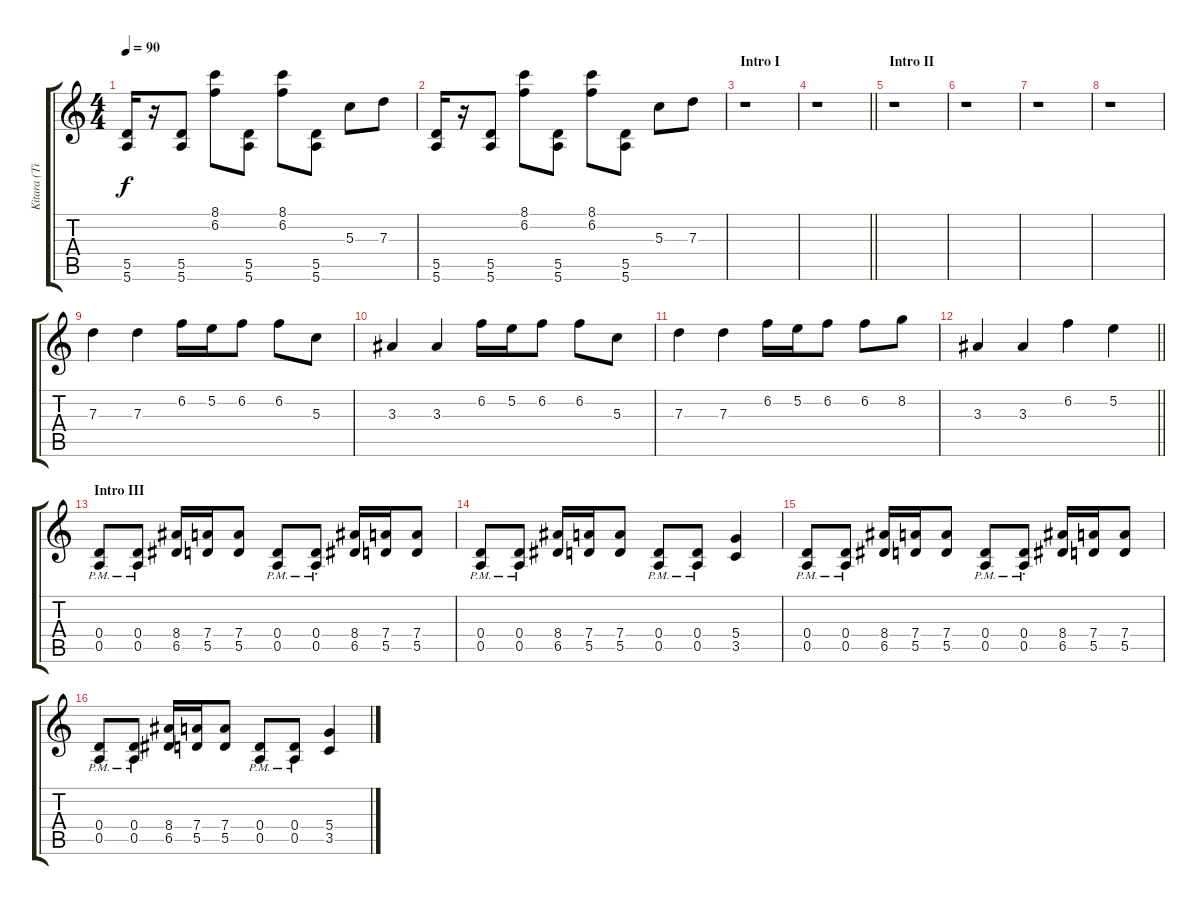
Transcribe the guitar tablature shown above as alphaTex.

\track ("Kitara (Timo Rautiainen)" "Kitara (Ti") {instrument distortionguitar}
\staff {score tabs}
\tuning (E4 B3 G3 D3 A2 E2) {hide}
\ts (4 4)
\tempo 90
\clef g2
\ks c
(5.5 5.6).16{dy f instrument distortionguitar} r.16 (5.5 5.6).8 (8.1 6.2).8 (5.5 5.6).8 (8.1 6.2).8 (5.5 5.6).8 5.3.8 7.3.8 |
(5.5 5.6).16 r.16 (5.5 5.6).8 (8.1 6.2).8 (5.5 5.6).8 (8.1 6.2).8 (5.5 5.6).8 5.3.8 7.3.8 |
\section ("" "Intro I")
r.1 |
\barLineRight lightlight
r.1 |
\section ("" "Intro II")
r.1 |
r.1 |
r.1 |
r.1 |
7.3.4 7.3.4 6.2.16 5.2.16 6.2.8 6.2.8 5.3.8 |
3.3.4 3.3.4 6.2.16 5.2.16 6.2.8 6.2.8 5.3.8 |
7.3.4 7.3.4 6.2.16 5.2.16 6.2.8 6.2.8 8.2.8 |
\barLineRight lightlight
3.3.4 3.3.4 6.2.4 5.2.4 |
\section ("" "Intro III")
(0.4{pm} 0.5{pm}).8 (0.4{pm} 0.5{pm}).8 (8.4 6.5).16 (7.4 5.5).16 (7.4 5.5).8 (0.4{pm} 0.5{pm}).8 (0.4{pm} 0.5{st}).8 (8.4 6.5).16 (7.4 5.5).16 (7.4 5.5).8 |
(0.4{pm} 0.5{pm}).8 (0.4{pm} 0.5{pm}).8 (8.4 6.5).16 (7.4 5.5).16 (7.4 5.5).8 (0.4{pm} 0.5{pm}).8 (0.4{pm} 0.5{pm}).8 (5.4 3.5).4 |
(0.4{pm} 0.5{pm}).8 (0.4{pm} 0.5{pm}).8 (8.4 6.5).16 (7.4 5.5).16 (7.4 5.5).8 (0.4{pm} 0.5{pm}).8 (0.4{pm} 0.5{st}).8 (8.4 6.5).16 (7.4 5.5).16 (7.4 5.5).8 |
(0.4{pm} 0.5{pm}).8 (0.4{pm} 0.5{pm}).8 (8.4 6.5).16 (7.4 5.5).16 (7.4 5.5).8 (0.4{pm} 0.5{pm}).8 (0.4{pm} 0.5{pm}).8 (5.4 3.5).4
